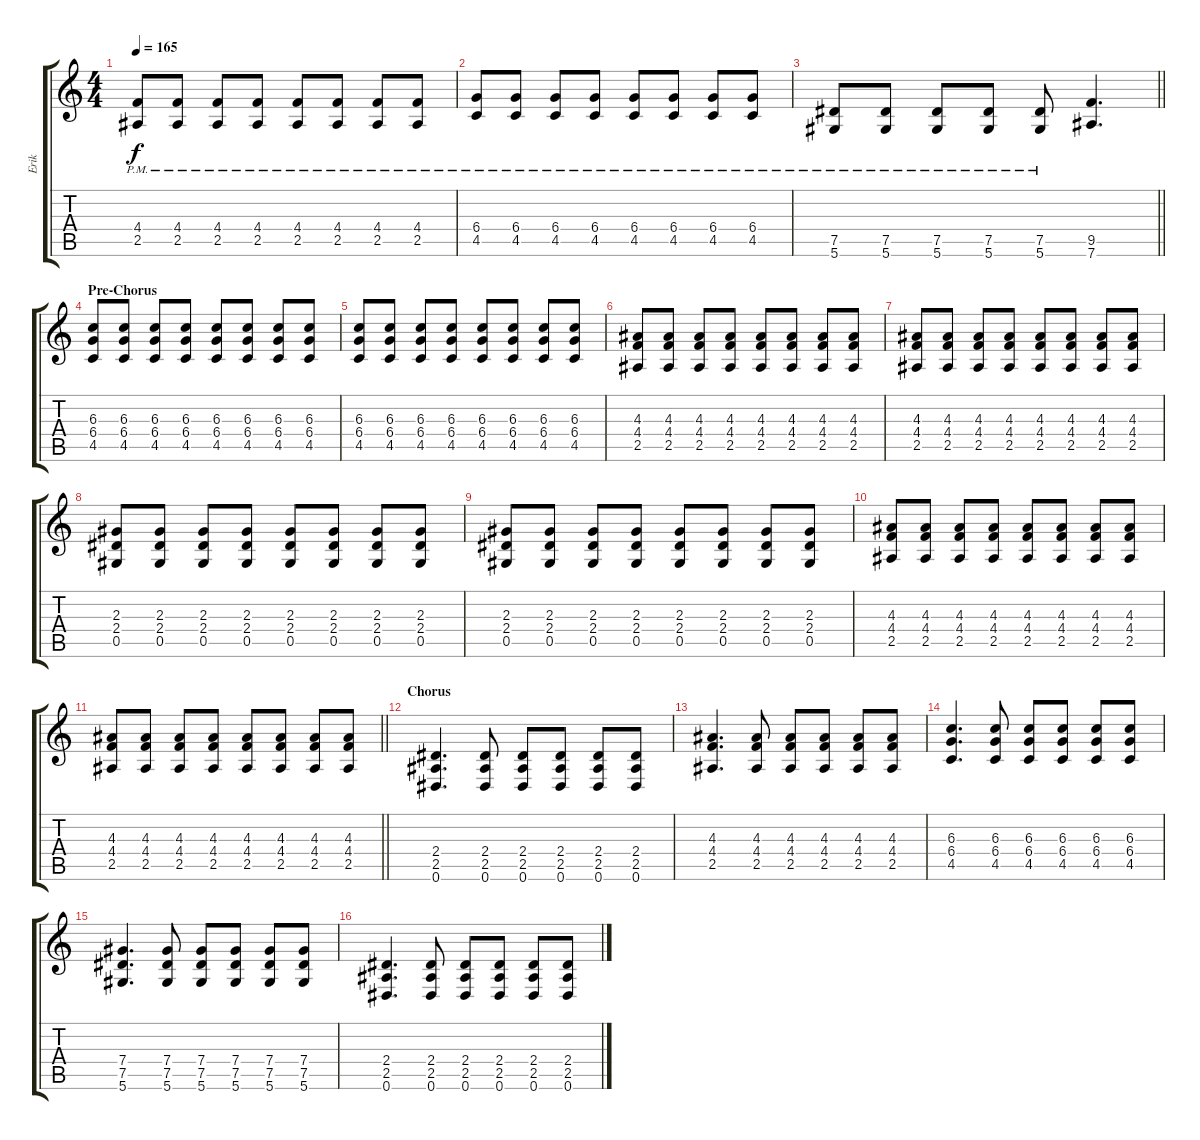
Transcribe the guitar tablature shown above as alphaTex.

\track ("Erik" "Erik") {instrument distortionguitar}
\staff {score tabs}
\tuning (Eb4 Bb3 Gb3 Db3 Ab2 Eb2) {hide}
\ts (4 4)
\tempo 165
\clef g2
\ks c
(4.4{pm} 2.5{pm}).8{dy f} (4.4{pm} 2.5{pm}).8 (4.4{pm} 2.5{pm}).8 (4.4{pm} 2.5{pm}).8 (4.4{pm} 2.5{pm}).8 (4.4{pm} 2.5{pm}).8 (4.4{pm} 2.5{pm}).8 (4.4{pm} 2.5{pm}).8 |
(6.4{pm} 4.5{pm}).8 (6.4{pm} 4.5{pm}).8 (6.4{pm} 4.5{pm}).8 (6.4{pm} 4.5{pm}).8 (6.4{pm} 4.5{pm}).8 (6.4{pm} 4.5{pm}).8 (6.4{pm} 4.5{pm}).8 (6.4{pm} 4.5{pm}).8 |
\barLineRight lightlight
(7.5{pm} 5.6{pm}).8 (7.5{pm} 5.6{pm}).8 (7.5{pm} 5.6{pm}).8 (7.5{pm} 5.6{pm}).8 (7.5{pm} 5.6{pm}).8 (9.5 7.6).4{d} |
\section ("" "Pre-Chorus")
(6.3 6.4 4.5).8 (6.3 6.4 4.5).8 (6.3 6.4 4.5).8 (6.3 6.4 4.5).8 (6.3 6.4 4.5).8 (6.3 6.4 4.5).8 (6.3 6.4 4.5).8 (6.3 6.4 4.5).8 |
(6.3 6.4 4.5).8 (6.3 6.4 4.5).8 (6.3 6.4 4.5).8 (6.3 6.4 4.5).8 (6.3 6.4 4.5).8 (6.3 6.4 4.5).8 (6.3 6.4 4.5).8 (6.3 6.4 4.5).8 |
(4.3 4.4 2.5).8 (4.3 4.4 2.5).8 (4.3 4.4 2.5).8 (4.3 4.4 2.5).8 (4.3 4.4 2.5).8 (4.3 4.4 2.5).8 (4.3 4.4 2.5).8 (4.3 4.4 2.5).8 |
(4.3 4.4 2.5).8 (4.3 4.4 2.5).8 (4.3 4.4 2.5).8 (4.3 4.4 2.5).8 (4.3 4.4 2.5).8 (4.3 4.4 2.5).8 (4.3 4.4 2.5).8 (4.3 4.4 2.5).8 |
(2.3 2.4 0.5).8 (2.3 2.4 0.5).8 (2.3 2.4 0.5).8 (2.3 2.4 0.5).8 (2.3 2.4 0.5).8 (2.3 2.4 0.5).8 (2.3 2.4 0.5).8 (2.3 2.4 0.5).8 |
(2.3 2.4 0.5).8 (2.3 2.4 0.5).8 (2.3 2.4 0.5).8 (2.3 2.4 0.5).8 (2.3 2.4 0.5).8 (2.3 2.4 0.5).8 (2.3 2.4 0.5).8 (2.3 2.4 0.5).8 |
(4.3 4.4 2.5).8 (4.3 4.4 2.5).8 (4.3 4.4 2.5).8 (4.3 4.4 2.5).8 (4.3 4.4 2.5).8 (4.3 4.4 2.5).8 (4.3 4.4 2.5).8 (4.3 4.4 2.5).8 |
\barLineRight lightlight
(4.3 4.4 2.5).8 (4.3 4.4 2.5).8 (4.3 4.4 2.5).8 (4.3 4.4 2.5).8 (4.3 4.4 2.5).8 (4.3 4.4 2.5).8 (4.3 4.4 2.5).8 (4.3 4.4 2.5).8 |
\section ("" "Chorus")
(2.4 2.5 0.6).4{d} (2.4 2.5 0.6).8 (2.4 2.5 0.6).8 (2.4 2.5 0.6).8 (2.4 2.5 0.6).8 (2.4 2.5 0.6).8 |
(4.3 4.4 2.5).4{d} (4.3 4.4 2.5).8 (4.3 4.4 2.5).8 (4.3 4.4 2.5).8 (4.3 4.4 2.5).8 (4.3 4.4 2.5).8 |
(6.3 6.4 4.5).4{d} (6.3 6.4 4.5).8 (6.3 6.4 4.5).8 (6.3 6.4 4.5).8 (6.3 6.4 4.5).8 (6.3 6.4 4.5).8 |
(7.4 7.5 5.6).4{d} (7.4 7.5 5.6).8 (7.4 7.5 5.6).8 (7.4 7.5 5.6).8 (7.4 7.5 5.6).8 (7.4 7.5 5.6).8 |
(2.4 2.5 0.6).4{d} (2.4 2.5 0.6).8 (2.4 2.5 0.6).8 (2.4 2.5 0.6).8 (2.4 2.5 0.6).8 (2.4 2.5 0.6).8
